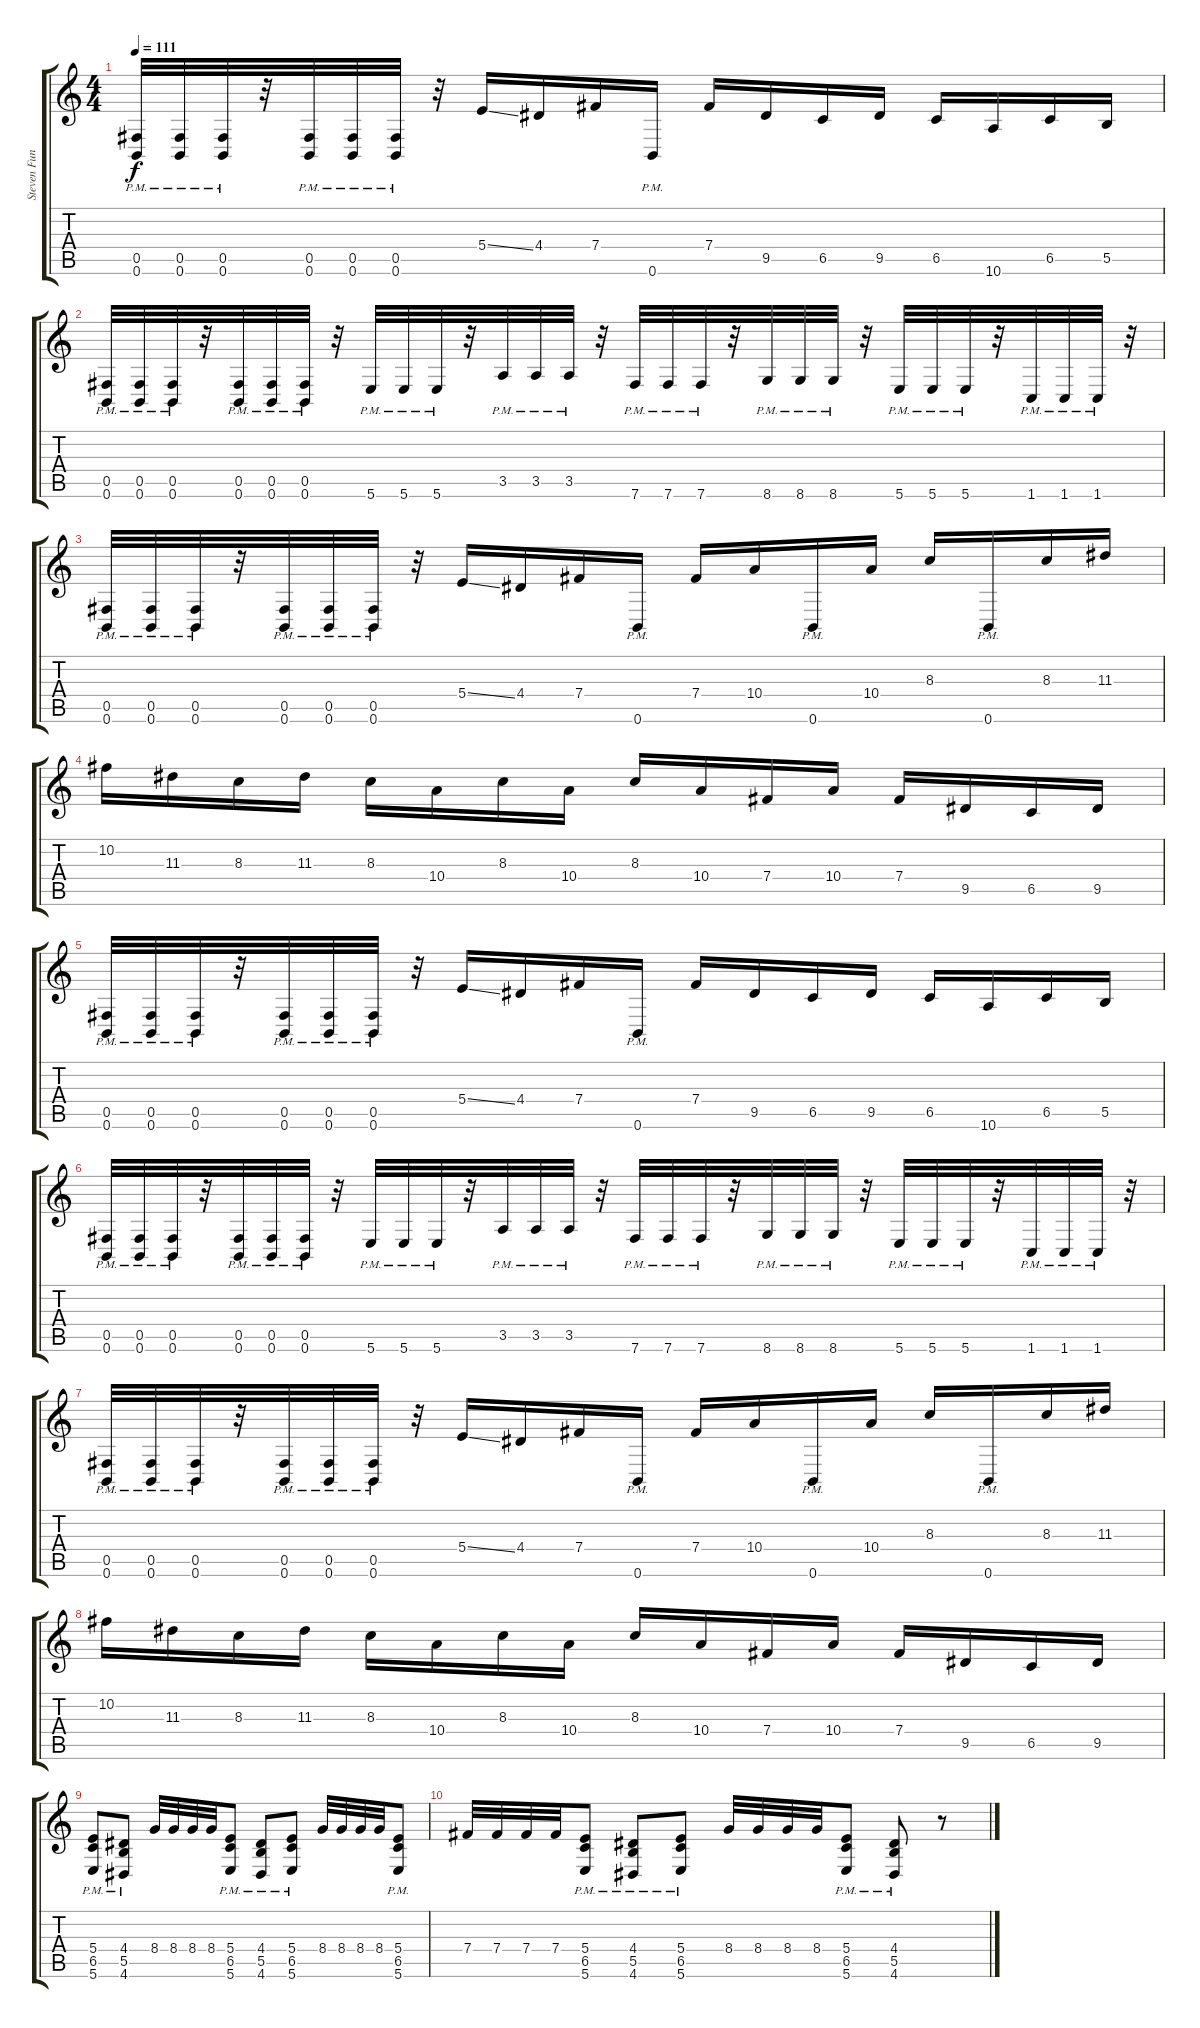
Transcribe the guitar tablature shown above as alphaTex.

\track ("Steven Funderburk rhythm" "Steven Fun") {instrument overdrivenguitar}
\staff {score tabs}
\tuning (Db4 Ab3 E3 B2 Gb2 B1) {hide}
\ts (4 4)
\tempo 111
\clef g2
\ks c
(0.5{pm} 0.6{pm}).32{dy f} (0.5{pm} 0.6{pm}).32 (0.5{pm} 0.6{pm}).32 r.32 (0.5{pm} 0.6{pm}).32 (0.5{pm} 0.6{pm}).32 (0.5{pm} 0.6{pm}).32 r.32 5.4{ss}.16 4.4.16 7.4.16 0.6{pm}.16 7.4.16 9.5.16 6.5.16 9.5.16 6.5.16 10.6.16 6.5.16 5.5.16 |
(0.5{pm} 0.6{pm}).32 (0.5{pm} 0.6{pm}).32 (0.5{pm} 0.6{pm}).32 r.32 (0.5{pm} 0.6{pm}).32 (0.5{pm} 0.6{pm}).32 (0.5{pm} 0.6{pm}).32 r.32 5.6{pm}.32 5.6{pm}.32 5.6{pm}.32 r.32 3.5{pm}.32 3.5{pm}.32 3.5{pm}.32 r.32 7.6{pm}.32 7.6{pm}.32 7.6{pm}.32 r.32 8.6{pm}.32 8.6{pm}.32 8.6{pm}.32 r.32 5.6{pm}.32 5.6{pm}.32 5.6{pm}.32 r.32 1.6{pm}.32 1.6{pm}.32 1.6{pm}.32 r.32 |
(0.5{pm} 0.6{pm}).32 (0.5{pm} 0.6{pm}).32 (0.5{pm} 0.6{pm}).32 r.32 (0.5{pm} 0.6{pm}).32 (0.5{pm} 0.6{pm}).32 (0.5{pm} 0.6{pm}).32 r.32 5.4{ss}.16 4.4.16 7.4.16 0.6{pm}.16 7.4.16 10.4.16 0.6{pm}.16 10.4.16 8.3.16 0.6{pm}.16 8.3.16 11.3.16 |
10.2.16 11.3.16 8.3.16 11.3.16 8.3.16 10.4.16 8.3.16 10.4.16 8.3.16 10.4.16 7.4.16 10.4.16 7.4.16 9.5.16 6.5.16 9.5.16 |
(0.5{pm} 0.6{pm}).32 (0.5{pm} 0.6{pm}).32 (0.5{pm} 0.6{pm}).32 r.32 (0.5{pm} 0.6{pm}).32 (0.5{pm} 0.6{pm}).32 (0.5{pm} 0.6{pm}).32 r.32 5.4{ss}.16 4.4.16 7.4.16 0.6{pm}.16 7.4.16 9.5.16 6.5.16 9.5.16 6.5.16 10.6.16 6.5.16 5.5.16 |
(0.5{pm} 0.6{pm}).32 (0.5{pm} 0.6{pm}).32 (0.5{pm} 0.6{pm}).32 r.32 (0.5{pm} 0.6{pm}).32 (0.5{pm} 0.6{pm}).32 (0.5{pm} 0.6{pm}).32 r.32 5.6{pm}.32 5.6{pm}.32 5.6{pm}.32 r.32 3.5{pm}.32 3.5{pm}.32 3.5{pm}.32 r.32 7.6{pm}.32 7.6{pm}.32 7.6{pm}.32 r.32 8.6{pm}.32 8.6{pm}.32 8.6{pm}.32 r.32 5.6{pm}.32 5.6{pm}.32 5.6{pm}.32 r.32 1.6{pm}.32 1.6{pm}.32 1.6{pm}.32 r.32 |
(0.5{pm} 0.6{pm}).32 (0.5{pm} 0.6{pm}).32 (0.5{pm} 0.6{pm}).32 r.32 (0.5{pm} 0.6{pm}).32 (0.5{pm} 0.6{pm}).32 (0.5{pm} 0.6{pm}).32 r.32 5.4{ss}.16 4.4.16 7.4.16 0.6{pm}.16 7.4.16 10.4.16 0.6{pm}.16 10.4.16 8.3.16 0.6{pm}.16 8.3.16 11.3.16 |
10.2.16 11.3.16 8.3.16 11.3.16 8.3.16 10.4.16 8.3.16 10.4.16 8.3.16 10.4.16 7.4.16 10.4.16 7.4.16 9.5.16 6.5.16 9.5.16 |
(5.4{pm} 6.5{pm} 5.6{pm}).8 (4.4{pm} 5.5{pm} 4.6{pm}).8 8.4.32 8.4.32 8.4.32 8.4.32 (5.4{pm} 6.5{pm} 5.6{pm}).8 (4.4{pm} 5.5{pm} 4.6{pm}).8 (5.4{pm} 6.5{pm} 5.6{pm}).8 8.4.32 8.4.32 8.4.32 8.4.32 (5.4{pm} 6.5{pm} 5.6{pm}).8 |
7.4.32 7.4.32 7.4.32 7.4.32 (5.4{pm} 6.5{pm} 5.6{pm}).8 (4.4{pm} 5.5{pm} 4.6{pm}).8 (5.4{pm} 6.5{pm} 5.6{pm}).8 8.4.32 8.4.32 8.4.32 8.4.32 (5.4{pm} 6.5{pm} 5.6{pm}).8 (4.4{pm} 5.5{pm} 4.6{pm}).8 r.8
